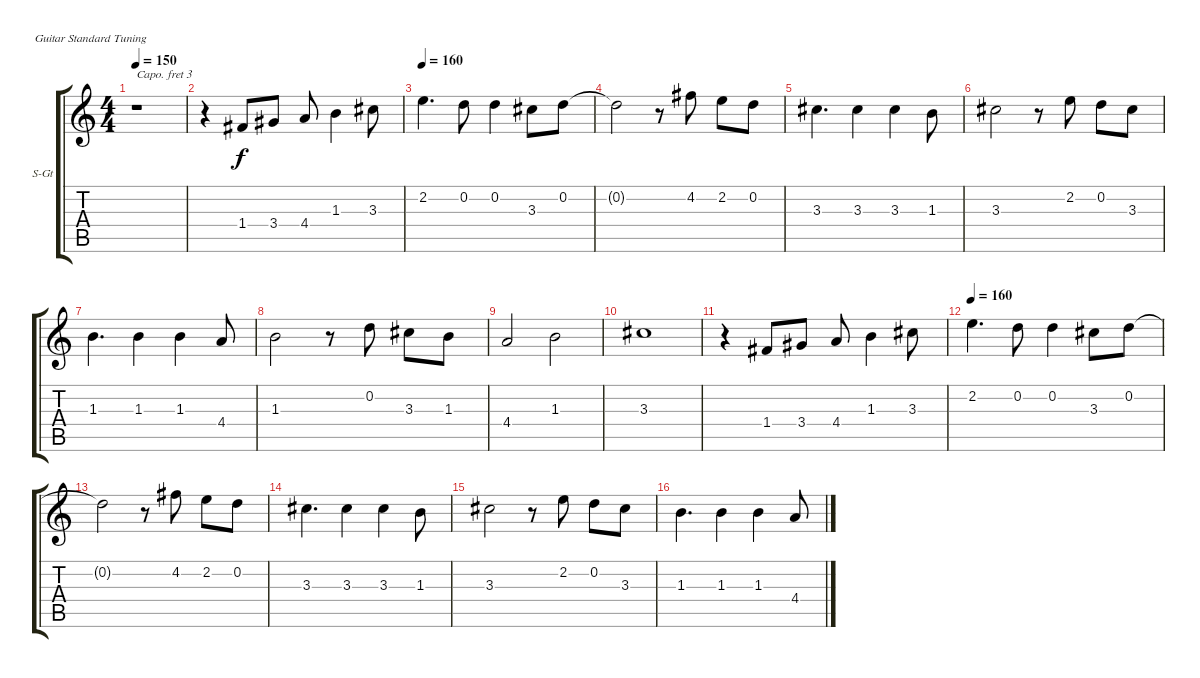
\bracketExtendMode groupsimilarinstruments
\firstSystemTrackNameOrientation horizontal
\otherSystemsTrackNameOrientation horizontal
\track ("Nicolas Reyes" "S-Gt") {instrument flute}
\staff {score tabs}
\capo 3
\tuning (E4 B3 G3 D3 A2 E2)
\displaytranspose 12
\ts (4 4)
\tempo 150
\clef g2
\ks c
r.1{dy f} |
r.4 1.4.8 3.4.8 4.4.8 1.3.4 3.3.8 |
\tempo 160
2.2.4{d} 0.2.8 0.2.4 3.3.8 0.2.8 |
0.2{t}.2 r.8 4.2.8 2.2.8 0.2.8 |
3.3.4{d} 3.3.4 3.3.4 1.3.8 |
3.3.2 r.8 2.2.8 0.2.8 3.3.8 |
1.3.4{d} 1.3.4 1.3.4 4.4.8 |
1.3.2 r.8 0.2.8 3.3.8 1.3.8 |
4.4.2 1.3.2 |
3.3.1 |
r.4 1.4.8 3.4.8 4.4.8 1.3.4 3.3.8 |
\tempo 160
2.2.4{d} 0.2.8 0.2.4 3.3.8 0.2.8 |
0.2{t}.2 r.8 4.2.8 2.2.8 0.2.8 |
3.3.4{d} 3.3.4 3.3.4 1.3.8 |
3.3.2 r.8 2.2.8 0.2.8 3.3.8 |
1.3.4{d} 1.3.4 1.3.4 4.4.8
